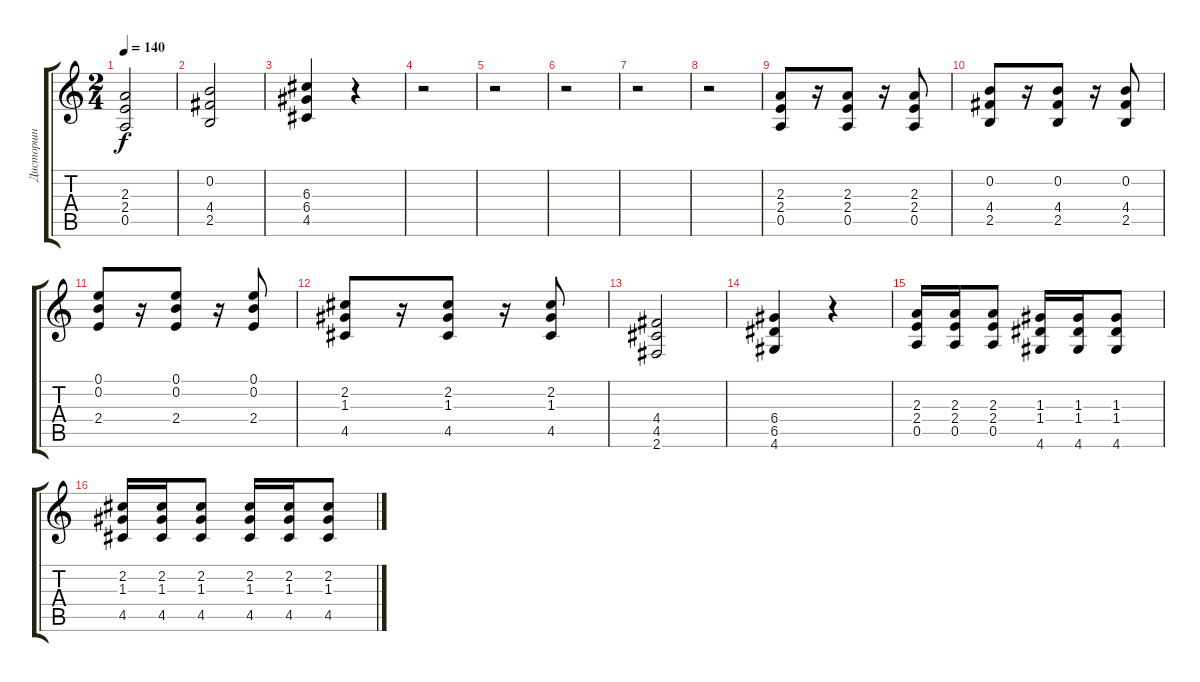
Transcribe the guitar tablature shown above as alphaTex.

\track ("Дисторшн" "Дисторшн") {instrument distortionguitar}
\staff {score tabs}
\tuning (E4 B3 G3 D3 A2 E2) {hide}
\ts (2 4)
\tempo 140
\clef g2
\ks c
(2.3 2.4 0.5).2{dy f} |
(0.2 4.4 2.5).2 |
(6.3 6.4 4.5).4 r.4 |
r.2 |
r.2 |
r.2 |
r.2 |
r.2 |
(2.3 2.4 0.5).8 r.16 (2.3 2.4 0.5).8 r.16 (2.3 2.4 0.5).8 |
(0.2 4.4 2.5).8 r.16 (0.2 4.4 2.5).8 r.16 (0.2 4.4 2.5).8 |
(0.1 0.2 2.4).8 r.16 (0.1 0.2 2.4).8 r.16 (0.1 0.2 2.4).8 |
(2.2 1.3 4.5).8 r.16 (2.2 1.3 4.5).8 r.16 (2.2 1.3 4.5).8 |
(4.4 4.5 2.6).2 |
(6.4 6.5 4.6).4 r.4 |
(2.3 2.4 0.5).16 (2.3 2.4 0.5).16 (2.3 2.4 0.5).8 (1.3 1.4 4.6).16 (1.3 1.4 4.6).16 (1.3 1.4 4.6).8 |
(2.2 1.3 4.5).16 (2.2 1.3 4.5).16 (2.2 1.3 4.5).8 (2.2 1.3 4.5).16 (2.2 1.3 4.5).16 (2.2 1.3 4.5).8
